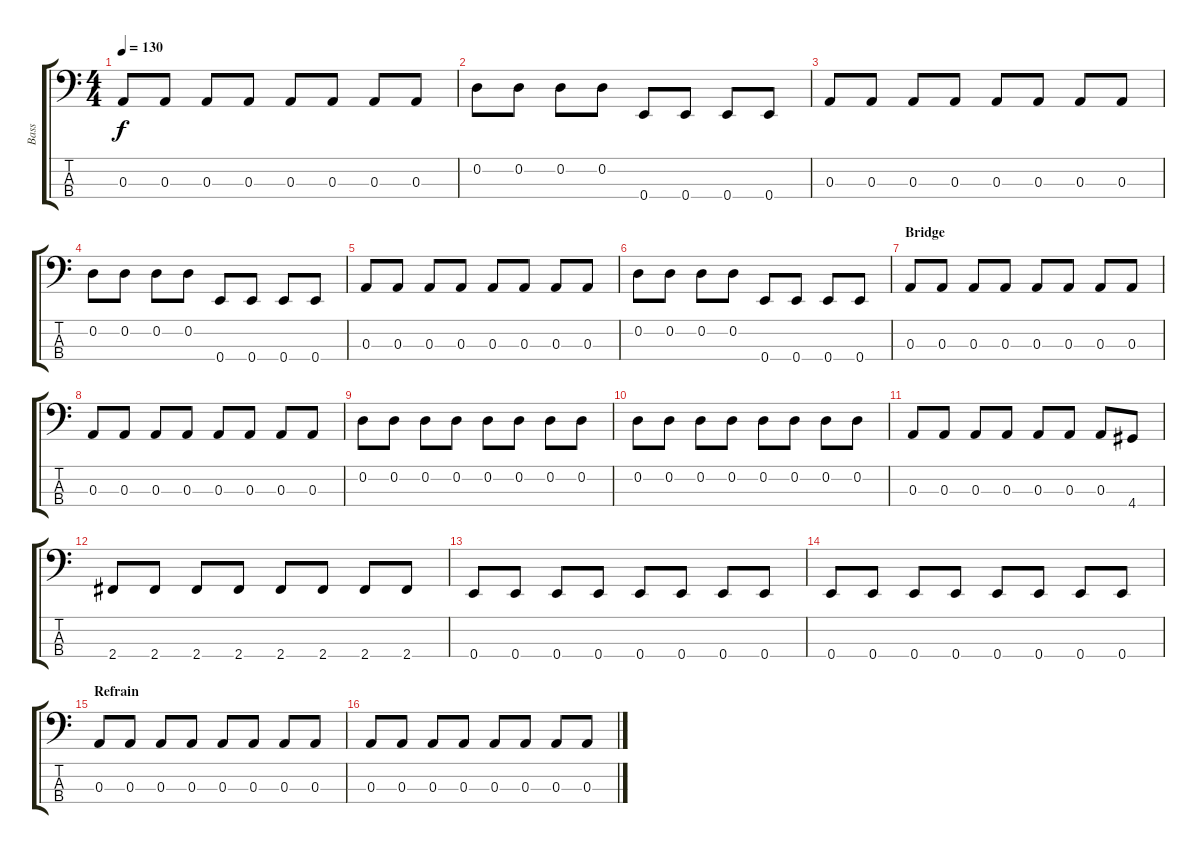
\track ("Bass" "Bass") {instrument electricbassfinger}
\staff {score tabs}
\tuning (G2 D2 A1 E1) {hide}
\ts (4 4)
\tempo 130
\clef f4
\ks c
0.3.8{dy f} 0.3.8 0.3.8 0.3.8 0.3.8 0.3.8 0.3.8 0.3.8 |
0.2.8 0.2.8 0.2.8 0.2.8 0.4.8 0.4.8 0.4.8 0.4.8 |
0.3.8 0.3.8 0.3.8 0.3.8 0.3.8 0.3.8 0.3.8 0.3.8 |
0.2.8 0.2.8 0.2.8 0.2.8 0.4.8 0.4.8 0.4.8 0.4.8 |
0.3.8 0.3.8 0.3.8 0.3.8 0.3.8 0.3.8 0.3.8 0.3.8 |
0.2.8 0.2.8 0.2.8 0.2.8 0.4.8 0.4.8 0.4.8 0.4.8 |
\section ("" "Bridge")
0.3.8 0.3.8 0.3.8 0.3.8 0.3.8 0.3.8 0.3.8 0.3.8 |
0.3.8 0.3.8 0.3.8 0.3.8 0.3.8 0.3.8 0.3.8 0.3.8 |
0.2.8 0.2.8 0.2.8 0.2.8 0.2.8 0.2.8 0.2.8 0.2.8 |
0.2.8 0.2.8 0.2.8 0.2.8 0.2.8 0.2.8 0.2.8 0.2.8 |
0.3.8 0.3.8 0.3.8 0.3.8 0.3.8 0.3.8 0.3.8 4.4.8 |
2.4.8 2.4.8 2.4.8 2.4.8 2.4.8 2.4.8 2.4.8 2.4.8 |
0.4.8 0.4.8 0.4.8 0.4.8 0.4.8 0.4.8 0.4.8 0.4.8 |
0.4.8 0.4.8 0.4.8 0.4.8 0.4.8 0.4.8 0.4.8 0.4.8 |
\section ("" "Refrain")
0.3.8 0.3.8 0.3.8 0.3.8 0.3.8 0.3.8 0.3.8 0.3.8 |
0.3.8 0.3.8 0.3.8 0.3.8 0.3.8 0.3.8 0.3.8 0.3.8
